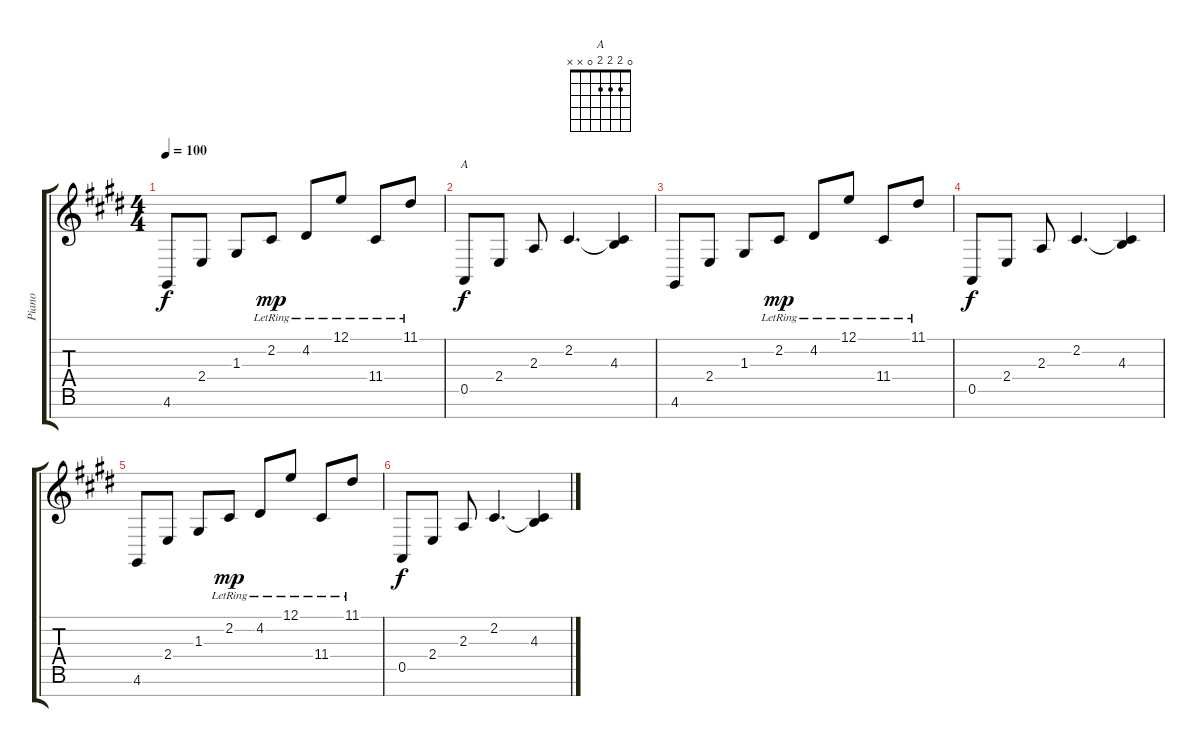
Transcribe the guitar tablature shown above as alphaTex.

\track ("Piano" "Piano") {instrument brightacousticpiano}
\staff {score tabs}
\tuning (E4 B3 G3 D3 A2 E2 B1) {hide}
\chord ("A" 0 2 2 2 0 x x)
\ts (4 4)
\tempo 100
\clef g2
\ks e
4.6.8{dy f} 2.4.8 1.3.8 2.2{lr}.8{dy mp} 4.2{lr}.8 12.1{lr}.8 11.4{lr}.8 11.1{lr}.8 |
0.5.8{ch "A" dy f} 2.4.8 2.3.8 2.2.4{d} (2.2{t} 4.3).4 |
4.6.8 2.4.8 1.3.8 2.2{lr}.8{dy mp} 4.2{lr}.8 12.1{lr}.8 11.4{lr}.8 11.1{lr}.8 |
0.5.8{dy f} 2.4.8 2.3.8 2.2.4{d} (2.2{t} 4.3).4 |
4.6.8 2.4.8 1.3.8 2.2{lr}.8{dy mp} 4.2{lr}.8 12.1{lr}.8 11.4{lr}.8 11.1{lr}.8 |
0.5.8{dy f} 2.4.8 2.3.8 2.2.4{d} (2.2{t} 4.3).4
